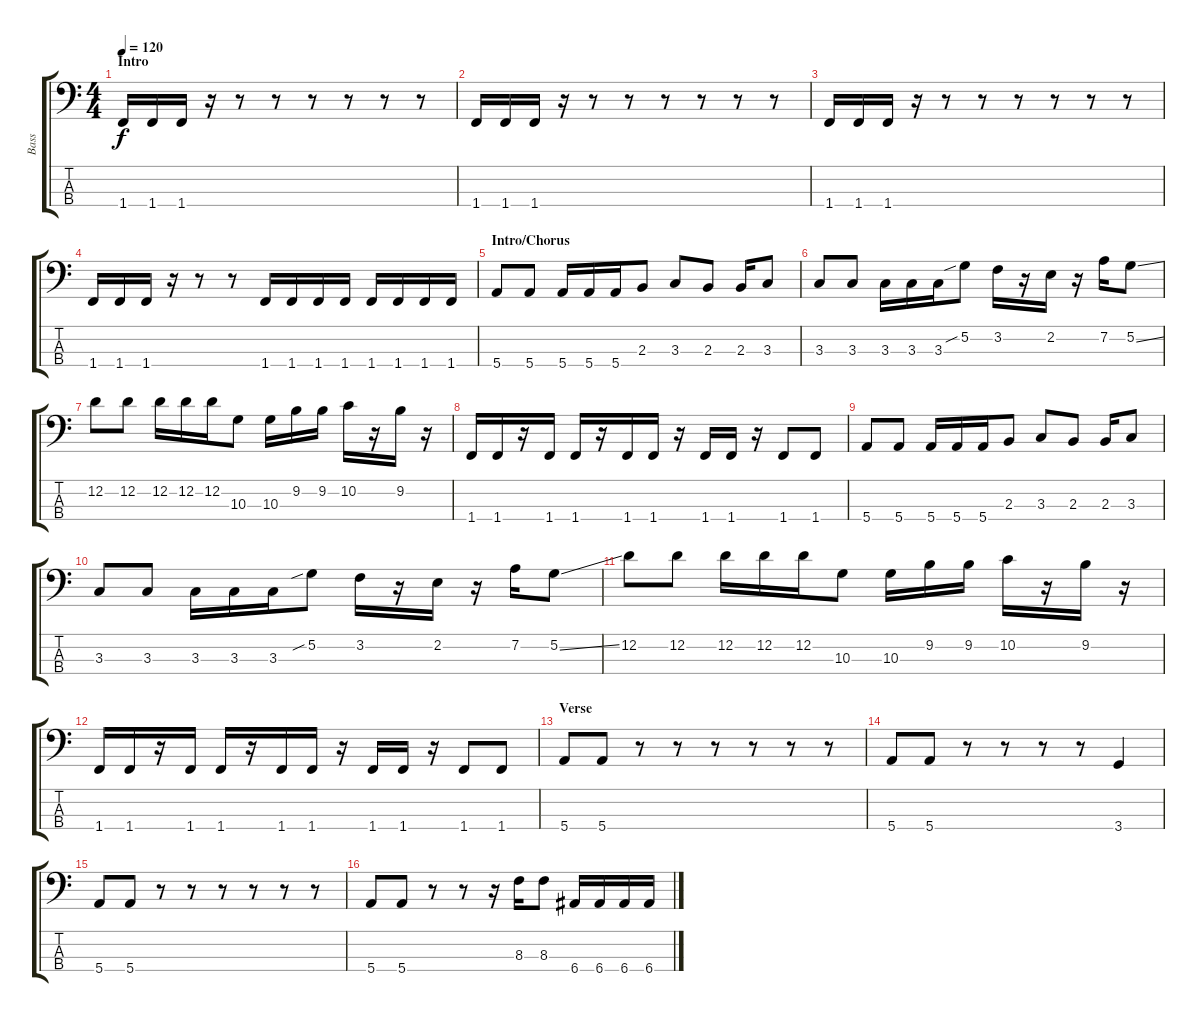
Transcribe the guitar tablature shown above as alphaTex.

\track ("Bass" "Bass") {instrument electricbassfinger}
\staff {score tabs}
\tuning (G2 D2 A1 E1) {hide}
\ts (4 4)
\section ("" "Intro")
\tempo 120
\clef f4
\ks c
1.4.16{dy f instrument electricbassfinger} 1.4.16 1.4.16 r.16 r.8 r.8 r.8 r.8 r.8 r.8 |
1.4.16 1.4.16 1.4.16 r.16 r.8 r.8 r.8 r.8 r.8 r.8 |
1.4.16 1.4.16 1.4.16 r.16 r.8 r.8 r.8 r.8 r.8 r.8 |
1.4.16 1.4.16 1.4.16 r.16 r.8 r.8 1.4.16 1.4.16 1.4.16 1.4.16 1.4.16 1.4.16 1.4.16 1.4.16 |
\section ("" "Intro/Chorus")
5.4.8 5.4.8 5.4.16 5.4.16 5.4.16 2.3.8 3.3.8 2.3.8 2.3.16 3.3.8 |
3.3.8 3.3.8 3.3.16 3.3.16 3.3.16 5.2{sib}.8 3.2.16 r.16 2.2.16 r.16 7.2.16 5.2{ss}.8 |
12.2.8 12.2.8 12.2.16 12.2.16 12.2.16 10.3.8 10.3.16 9.2.16 9.2.16 10.2.16 r.16 9.2.16 r.16 |
1.4.16 1.4.16 r.16 1.4.16 1.4.16 r.16 1.4.16 1.4.16 r.16 1.4.16 1.4.16 r.16 1.4.8 1.4.8 |
5.4.8 5.4.8 5.4.16 5.4.16 5.4.16 2.3.8 3.3.8 2.3.8 2.3.16 3.3.8 |
3.3.8 3.3.8 3.3.16 3.3.16 3.3.16 5.2{sib}.8 3.2.16 r.16 2.2.16 r.16 7.2.16 5.2{ss}.8 |
12.2.8 12.2.8 12.2.16 12.2.16 12.2.16 10.3.8 10.3.16 9.2.16 9.2.16 10.2.16 r.16 9.2.16 r.16 |
1.4.16 1.4.16 r.16 1.4.16 1.4.16 r.16 1.4.16 1.4.16 r.16 1.4.16 1.4.16 r.16 1.4.8 1.4.8 |
\section ("" "Verse")
5.4.8 5.4.8 r.8 r.8 r.8 r.8 r.8 r.8 |
5.4.8 5.4.8 r.8 r.8 r.8 r.8 3.4.4 |
5.4.8 5.4.8 r.8 r.8 r.8 r.8 r.8 r.8 |
5.4.8 5.4.8 r.8 r.8 r.16 8.3.16 8.3.8 6.4.16 6.4.16 6.4.16 6.4.16
